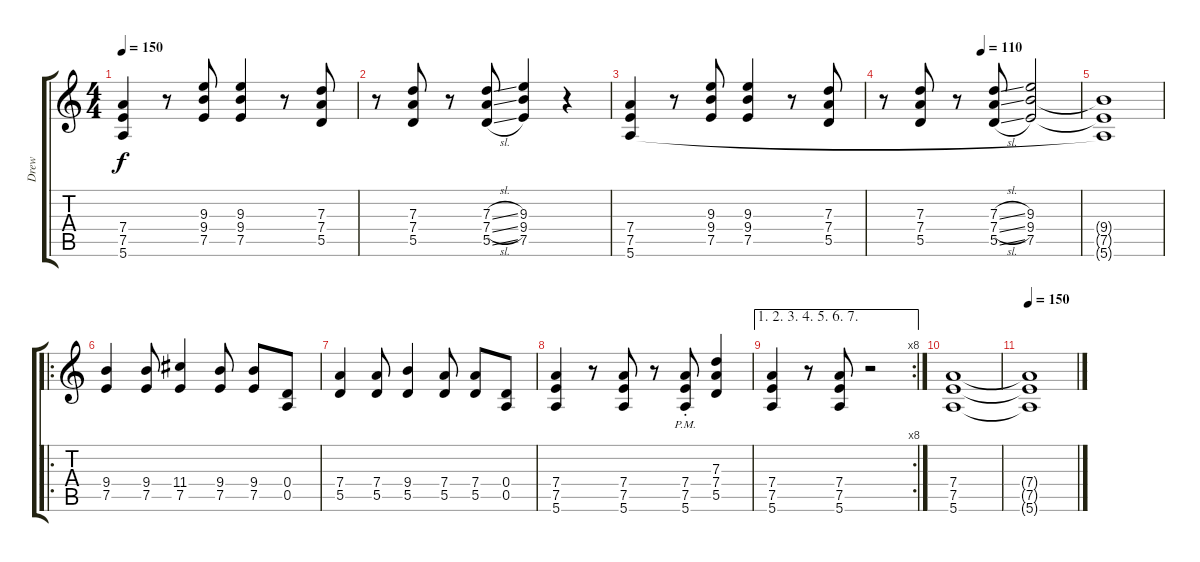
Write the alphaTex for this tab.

\track ("Drew" "Drew") {instrument distortionguitar}
\staff {score tabs}
\tuning (E4 B3 G3 D3 A2 E2) {hide}
\ts (4 4)
\tempo 150
\clef g2
\ks c
(7.4 7.5 5.6).4{dy f} r.8 (9.3 9.4 7.5).8 (9.3 9.4 7.5).4 r.8 (7.3 7.4 5.5).8 |
r.8 (7.3 7.4 5.5).8 r.8 (7.3{sl} 7.4{sl} 5.5{sl}).8 (9.3 9.4 7.5).4 r.4 |
(7.4 7.5 5.6).4 r.8 (9.3 9.4 7.5).8 (9.3 9.4 7.5).4 r.8 (7.3 7.4 5.5).8 |
\tempo (110 0.5)
r.8 (7.3 7.4 5.5).8 r.8 (7.3{sl} 7.4{sl} 5.5{sl}).8 (9.3 9.4 7.5).2 |
(9.4{t} 7.5{t} 5.6{t}).1 |
\ro
(9.4 7.5).4 (9.4 7.5).8 (11.4 7.5).4 (9.4 7.5).8 (9.4 7.5).8 (0.4 0.5).8 |
(7.4 5.5).4 (7.4 5.5).8 (9.4 5.5).4 (7.4 5.5).8 (7.4 5.5).8 (0.4 0.5).8 |
(7.4 7.5 5.6).4 r.8 (7.4 7.5 5.6).8 r.8 (7.4{st} 7.5{pm} 5.6).8 (7.3 7.4 5.5).4 |
\ae (1 2 3 4 5 6 7)
\rc 8
(7.4 7.5 5.6).4 r.8 (7.4 7.5 5.6).8 r.2 |
(7.4 7.5 5.6).1 |
\tempo 140
\tempo 150
(7.4{t} 7.5{t} 5.6{t}).1
